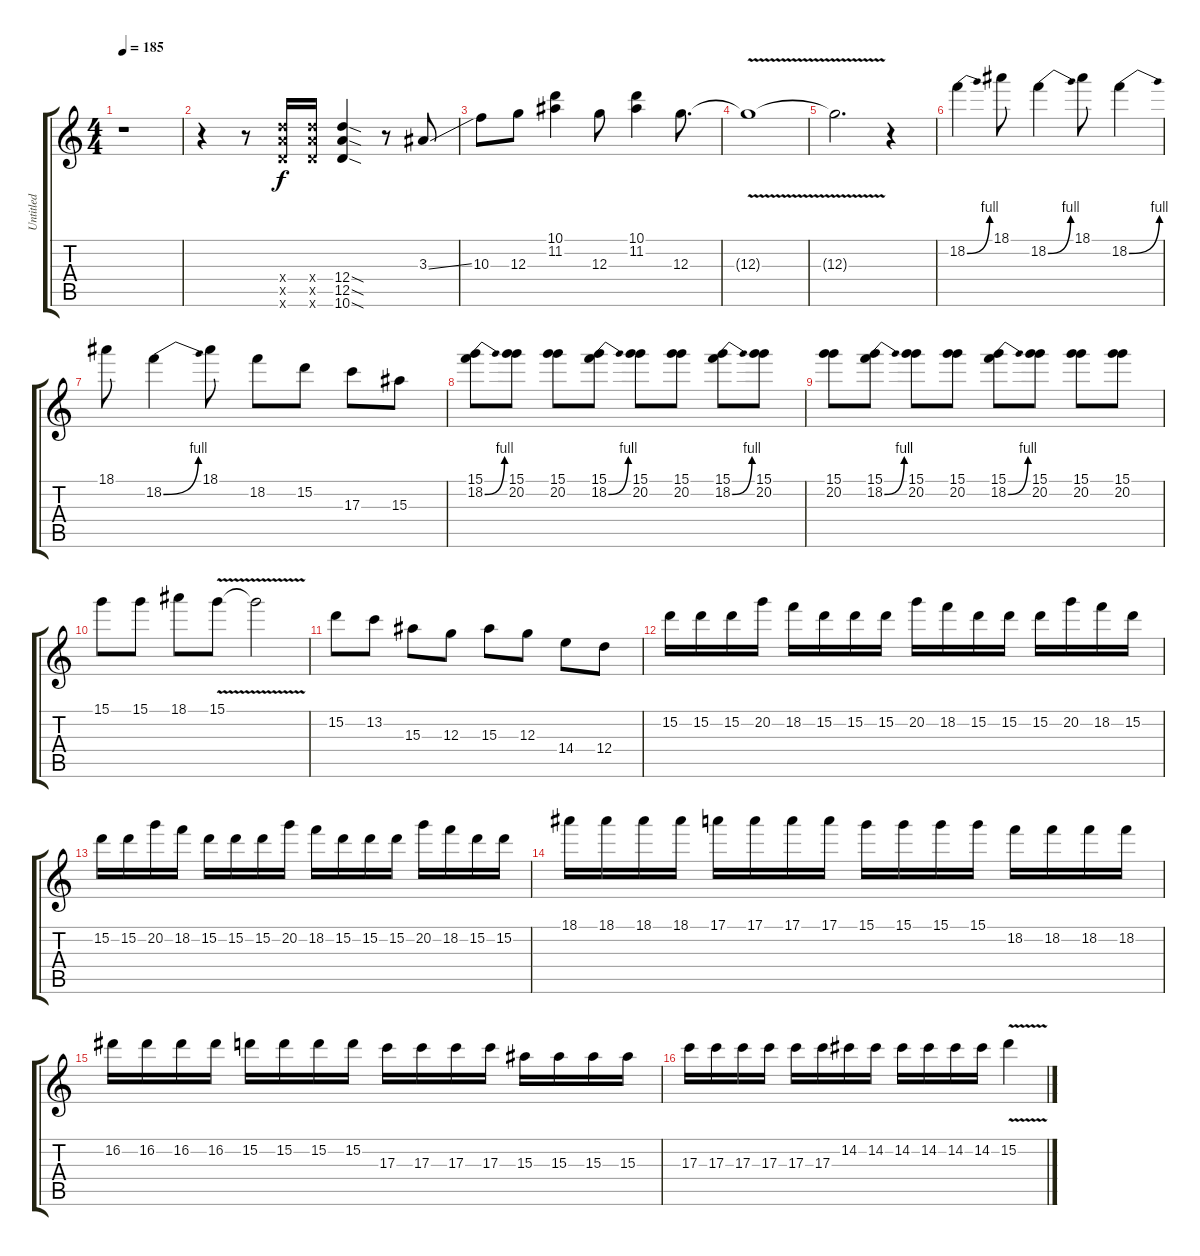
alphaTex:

\track ("Untitled" "Untitled") {instrument overdrivenguitar}
\staff {score tabs}
\tuning (E4 B3 G3 D3 A2 E2) {hide}
\ts (4 4)
\tempo 185
\clef g2
\ks c
r.1{dy f} |
r.4 r.8 (12.4{x} 12.5{x} 10.6{x}).16 (12.4{x} 12.5{x} 10.6{x}).16 (12.4{sod} 12.5{sod} 10.6{sod}).4 r.8 3.3{ss}.8 |
10.3.8 12.3.8 (10.1 11.2).4 12.3.8 (10.1 11.2).4 12.3.8{d} |
12.3{v t}.1 |
12.3{v t}.2{d} r.4 |
18.2{be (bend 0 0 60 4)}.4 18.1.8 18.2{be (bend 0 0 60 4)}.4 18.1.8 18.2{be (bend 0 0 60 4)}.4 |
18.1.8 18.2{be (bend 0 0 60 4)}.4 18.1.8 18.2.8 15.2.8 17.3.8 15.3.8 |
(15.1 18.2{be (bend 0 0 60 4)}).8 (15.1 20.2).8 (15.1 20.2).8 (15.1 18.2{be (bend 0 0 60 4)}).8 (15.1 20.2).8 (15.1 20.2).8 (15.1 18.2{be (bend 0 0 60 4)}).8 (15.1 20.2).8 |
(15.1 20.2).8 (15.1 18.2{be (bend 0 0 60 4)}).8 (15.1 20.2).8 (15.1 20.2).8 (15.1 18.2{be (bend 0 0 60 4)}).8 (15.1 20.2).8 (15.1 20.2).8 (15.1 20.2).8 |
15.1.8 15.1.8 18.1.8 15.1{v}.8 15.1{v t}.2 |
15.2.8 13.2.8 15.3.8 12.3.8 15.3.8 12.3.8 14.4.8 12.4.8 |
15.2.16 15.2.16 15.2.16 20.2.16 18.2.16 15.2.16 15.2.16 15.2.16 20.2.16 18.2.16 15.2.16 15.2.16 15.2.16 20.2.16 18.2.16 15.2.16 |
15.2.16 15.2.16 20.2.16 18.2.16 15.2.16 15.2.16 15.2.16 20.2.16 18.2.16 15.2.16 15.2.16 15.2.16 20.2.16 18.2.16 15.2.16 15.2.16 |
18.1.16 18.1.16 18.1.16 18.1.16 17.1.16 17.1.16 17.1.16 17.1.16 15.1.16 15.1.16 15.1.16 15.1.16 18.2.16 18.2.16 18.2.16 18.2.16 |
16.2.16 16.2.16 16.2.16 16.2.16 15.2.16 15.2.16 15.2.16 15.2.16 17.3.16 17.3.16 17.3.16 17.3.16 15.3.16 15.3.16 15.3.16 15.3.16 |
17.3.16 17.3.16 17.3.16 17.3.16 17.3.16 17.3.16 14.2.16 14.2.16 14.2.16 14.2.16 14.2.16 14.2.16 15.2{v}.4
